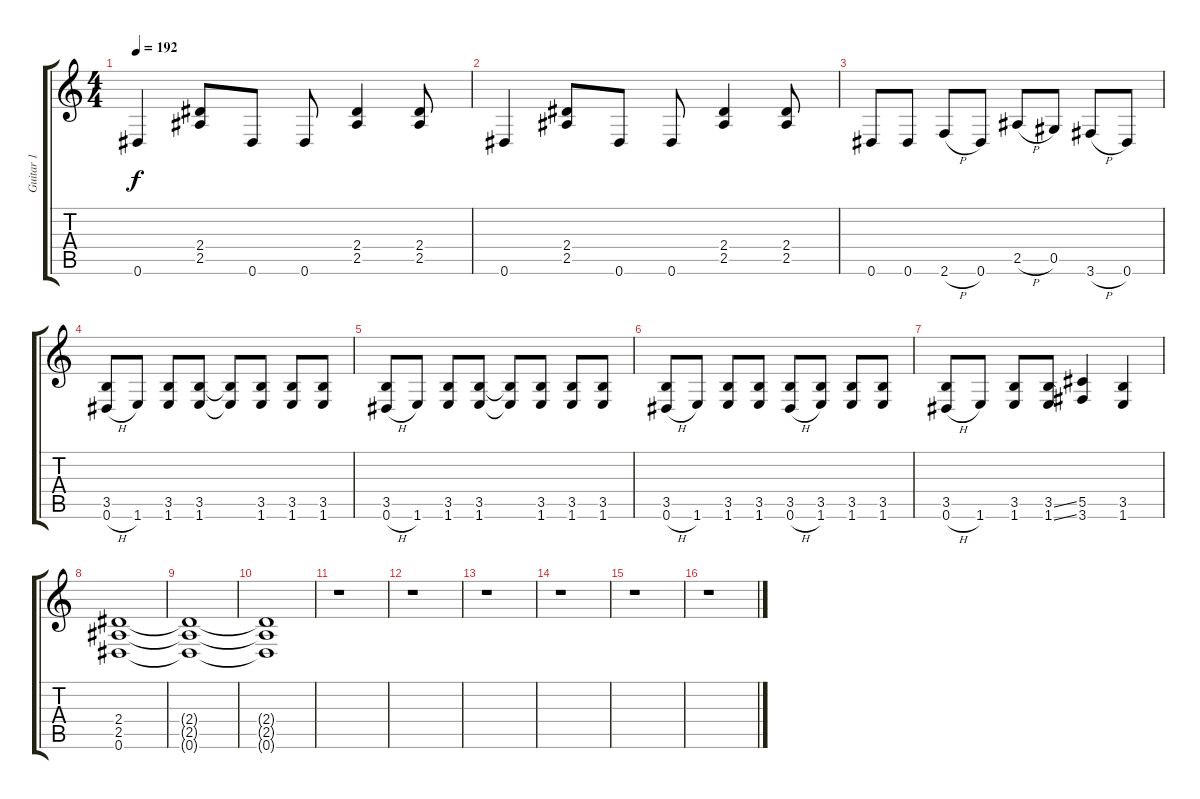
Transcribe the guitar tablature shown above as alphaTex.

\track ("Guitar 1" "Guitar 1") {instrument distortionguitar}
\staff {score tabs}
\tuning (Eb4 Bb3 Gb3 Db3 Ab2 Eb2) {hide}
\ts (4 4)
\tempo 192
\clef g2
\ks c
0.6.4{dy f} (2.4 2.5).8 0.6.8 0.6.8 (2.4 2.5).4 (2.4 2.5).8 |
0.6.4 (2.4 2.5).8 0.6.8 0.6.8 (2.4 2.5).4 (2.4 2.5).8 |
0.6.8 0.6.8 2.6{h}.8 0.6.8 2.5{h}.8 0.5.8 3.6{h}.8 0.6.8 |
(3.5 0.6{h}).8 1.6.8 (3.5 1.6).8 (3.5 1.6).8 (3.5{t} 1.6{t}).8 (3.5 1.6).8 (3.5 1.6).8 (3.5 1.6).8 |
(3.5 0.6{h}).8 1.6.8 (3.5 1.6).8 (3.5 1.6).8 (3.5{t} 1.6{t}).8 (3.5 1.6).8 (3.5 1.6).8 (3.5 1.6).8 |
(3.5 0.6{h}).8 1.6.8 (3.5 1.6).8 (3.5 1.6).8 (3.5 0.6{h}).8 (3.5 1.6).8 (3.5 1.6).8 (3.5 1.6).8 |
(3.5 0.6{h}).8 1.6.8 (3.5 1.6).8 (3.5{ss} 1.6{ss}).8 (5.5 3.6).4 (3.5 1.6).4 |
(2.4 2.5 0.6).1 |
(2.4{t} 2.5{t} 0.6{t}).1 |
(2.4{t} 2.5{t} 0.6{t}).1 |
r.1 |
r.1 |
r.1 |
r.1 |
r.1 |
r.1
